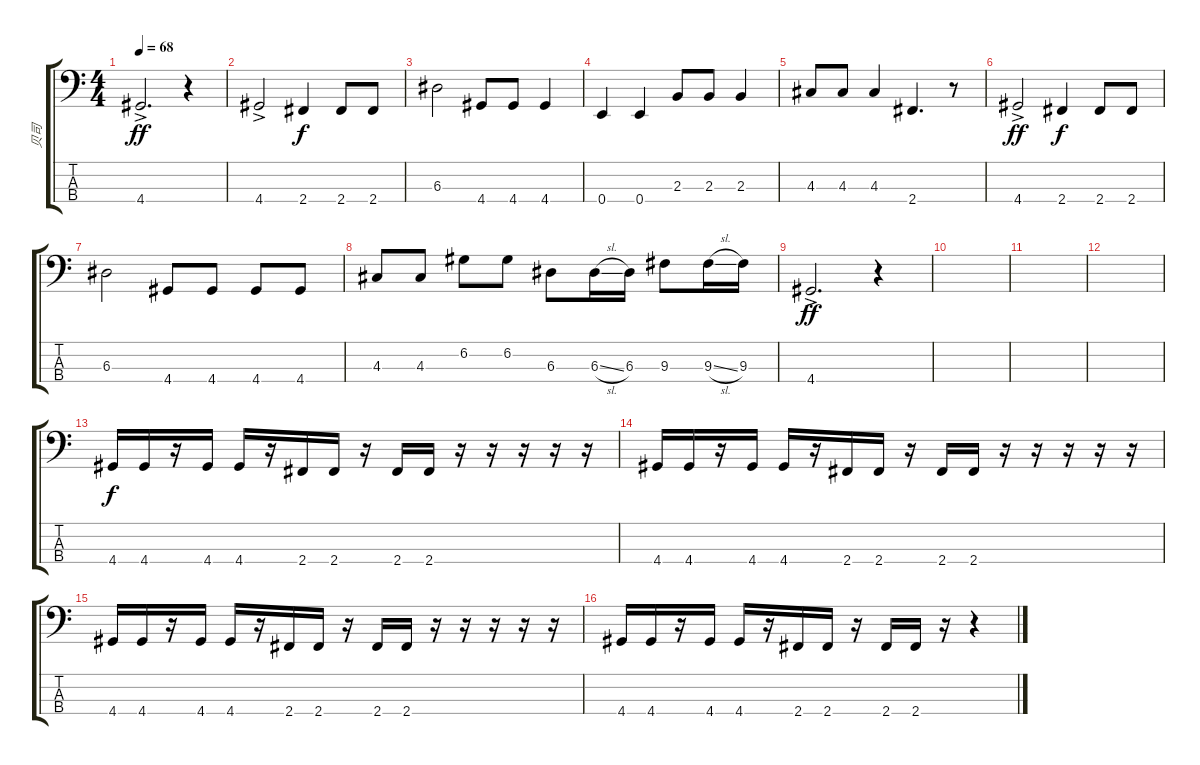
\track ("贝司" "贝司") {instrument fretlessbass}
\staff {score tabs}
\tuning (G2 D2 A1 E1) {hide}
\ts (4 4)
\tempo 68
\clef f4
\ks c
4.4{ac}.2{d dy ff} r.4 |
4.4{ac}.2 2.4.4{dy f} 2.4.8 2.4.8 |
6.3.2 4.4.8 4.4.8 4.4.4 |
0.4.4 0.4.4 2.3.8 2.3.8 2.3.4 |
4.3.8 4.3.8 4.3.4 2.4.4{d} r.8 |
4.4{ac}.2{dy ff} 2.4.4{dy f} 2.4.8 2.4.8 |
6.3.2 4.4.8 4.4.8 4.4.8 4.4.8 |
4.3.8 4.3.8 6.2.8 6.2.8 6.3.8 6.3{sl}.16 6.3.16 9.3.8 9.3{sl}.16 9.3.16 |
4.4{ac}.2{d dy ff} r.4 |
|
|
|
4.4.16{dy f} 4.4.16 r.16 4.4.16 4.4.16 r.16 2.4.16 2.4.16 r.16 2.4.16 2.4.16 r.16 r.16 r.16 r.16 r.16 |
4.4.16 4.4.16 r.16 4.4.16 4.4.16 r.16 2.4.16 2.4.16 r.16 2.4.16 2.4.16 r.16 r.16 r.16 r.16 r.16 |
4.4.16 4.4.16 r.16 4.4.16 4.4.16 r.16 2.4.16 2.4.16 r.16 2.4.16 2.4.16 r.16 r.16 r.16 r.16 r.16 |
4.4.16 4.4.16 r.16 4.4.16 4.4.16 r.16 2.4.16 2.4.16 r.16 2.4.16 2.4.16 r.16 r.4
